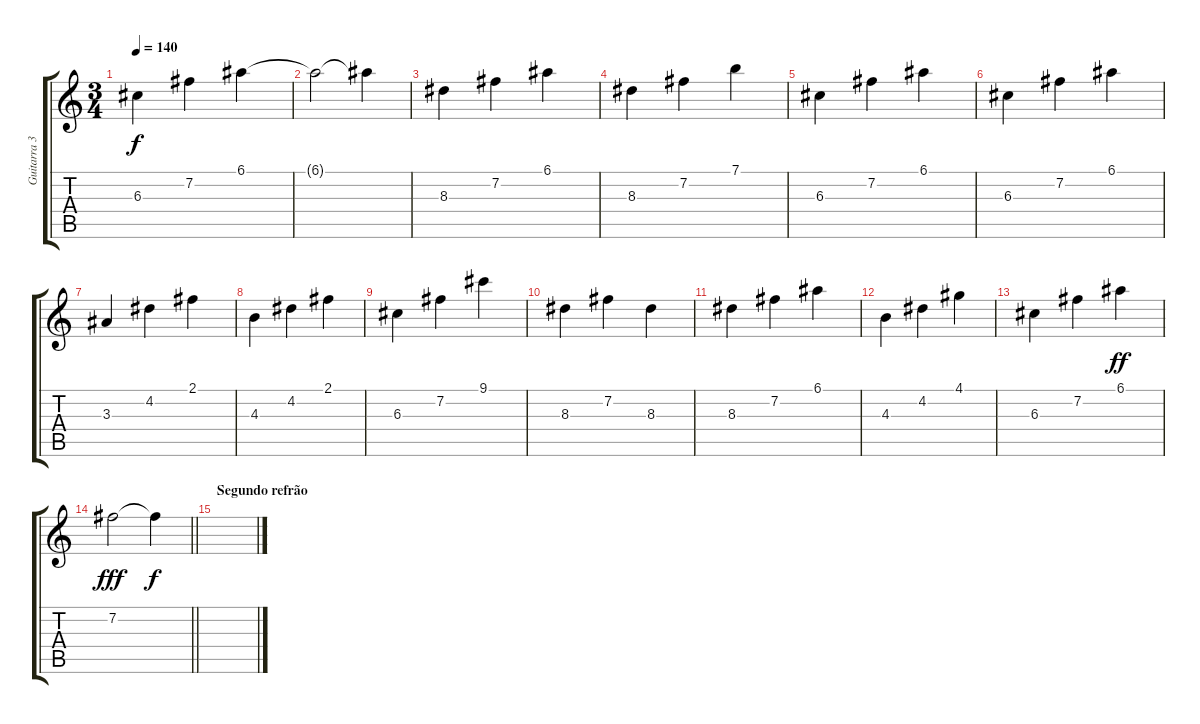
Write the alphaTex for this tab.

\track ("Guitarra 3" "Guitarra 3") {instrument acousticguitarsteel}
\staff {score tabs}
\tuning (E4 B3 G3 D3 A2 E2) {hide}
\ts (3 4)
\tempo 140
\clef g2
\ks c
6.3.4{dy f} 7.2.4 6.1.4 |
6.1{t}.2 6.1{t}.4 |
8.3.4 7.2.4 6.1.4 |
8.3.4 7.2.4 7.1.4 |
6.3.4 7.2.4 6.1.4 |
6.3.4 7.2.4 6.1.4 |
3.3.4 4.2.4 2.1.4 |
4.3.4 4.2.4 2.1.4 |
6.3.4 7.2.4 9.1.4 |
8.3.4 7.2.4 8.3.4 |
8.3.4 7.2.4 6.1.4 |
4.3.4 4.2.4 4.1.4 |
6.3.4 7.2.4 6.1.4{dy ff} |
\barLineRight lightlight
7.2.2{dy fff} 7.2{t}.4{dy f} |
\section ("" "Segundo refrão")
